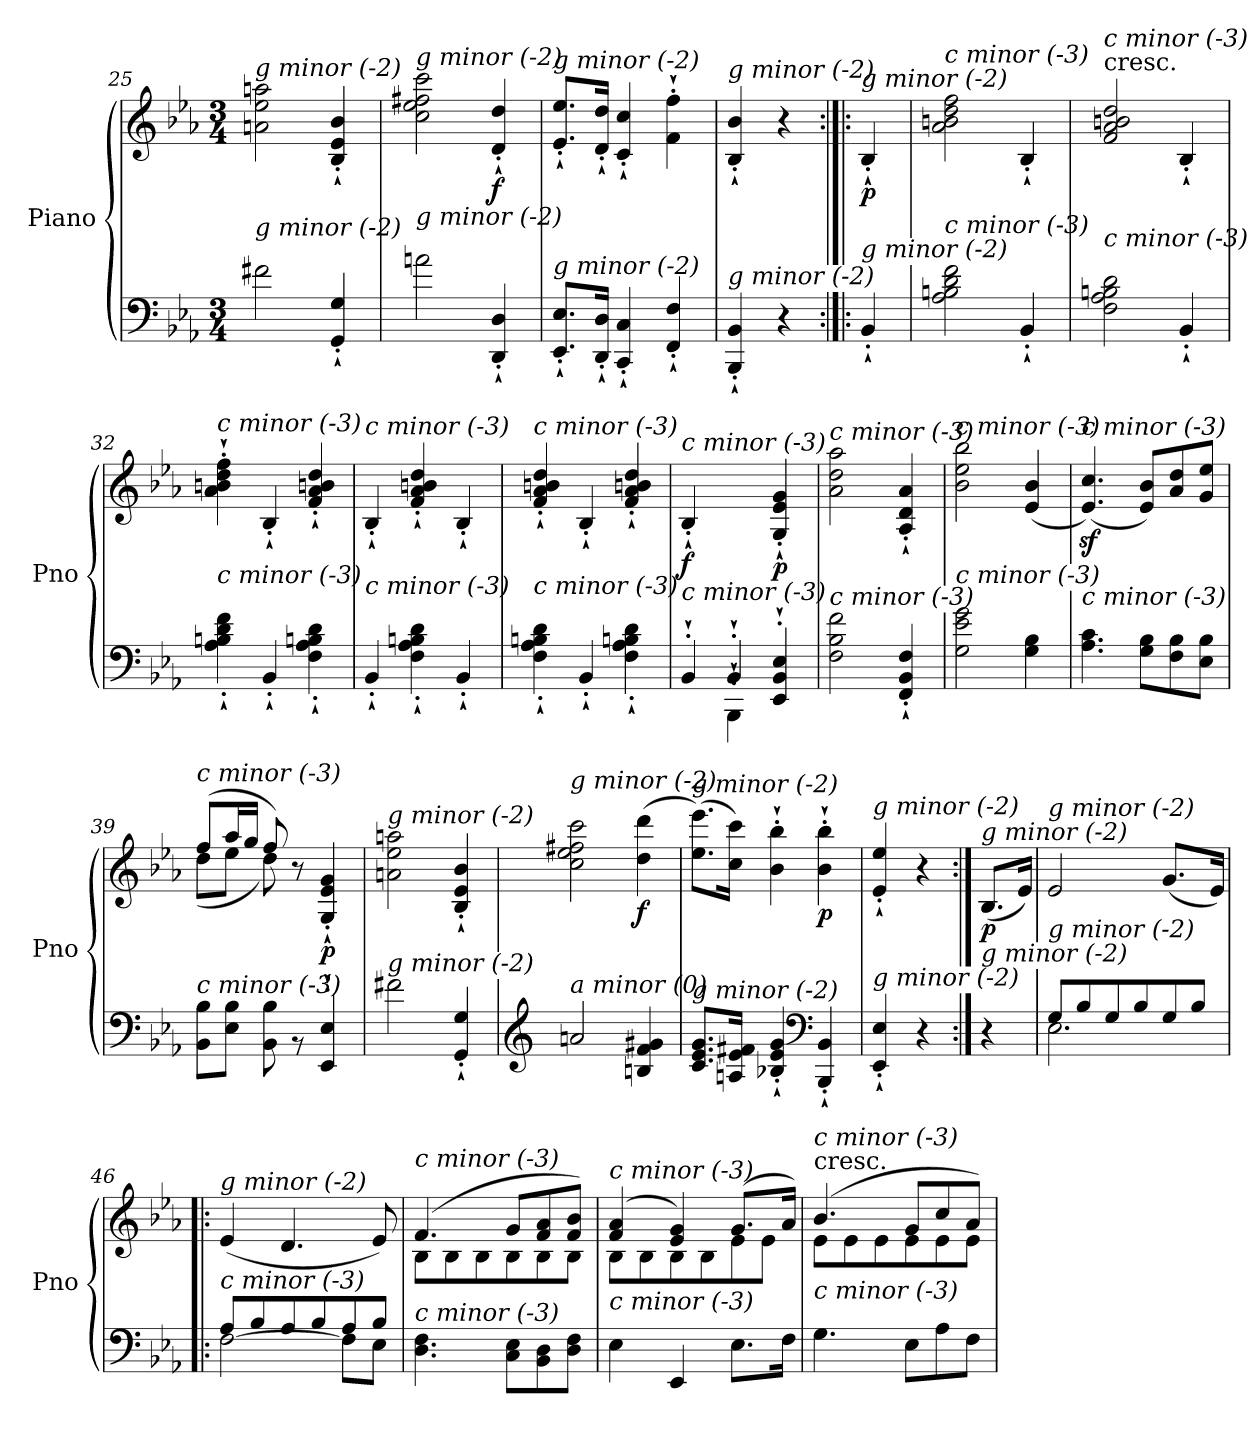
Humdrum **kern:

**kern	**kern	**dynam
*part1	*part1	*part1
*staff2	*staff1	*staff1/2
*I"Piano	*	*
*I'Pno	*	*
*clefF4	*clefG2	*
*k[b-e-a-]	*k[b-e-a-]	*
*E-:	*E-:	*
*M3/4	*M3/4	*
=25	=25	=25
*^	*	*
!	!	!LO:TX:i:t=g minor (-2)	!
!LO:TX:i:t=g minor (-2)	!	!	!
2.ryy	2f#X\	2an\ 2ee-\ 2aan\	.
.	4GG/`' 4G/`'	4B-/`' 4e-/`' 4b-/`'	.
=26	=26	=26	=26
!	!	!LO:TX:i:t=g minor (-2)	!
!LO:TX:i:t=g minor (-2)	!	!	!
2.ryy	2an\	2cc\ 2ee-\ 2ff#Xi\ 2ccc\	.
!	!	!	!LO:DY:b
.	4DD/`' 4D/`'	4d/`' 4dd/`'	f
=27	=27	=27	=27
!	!	!LO:TX:i:t=g minor (-2)	!
!LO:TX:i:t=g minor (-2)	!	!	!
2.ryy	8.EE-/`' 8.E-/`'L	8.e-/`' 8.ee-/`'L	.
.	16DD/`' 16D/`'Jk	16d/`' 16dd/`'Jk	.
.	4CC/`' 4C/`'	4c/`' 4cc/`'	.
.	4FF/`' 4F/`'	4f\`' 4ff\`'	.
=28	=28	=28	=28
!	!	!LO:TX:i:t=g minor (-2)	!
!LO:TX:i:t=g minor (-2)	!	!	!
2ryy	4BBB-/`' 4BB-/`'	4B-/`' 4b-/`'	.
.	4r	4r	.
!!LO:LB:g=z
=29:|!|:	=29:|!|:	=29:|!|:	=29:|!|:
!	!	!LO:TX:i:t=g minor (-2)	!
!LO:TX:i:t=g minor (-2)	!	!	!
!	!	!	!LO:DY:b
4ryy	4BB-`'/	4B-`'/	p
=30	=30	=30	=30
!	!	!LO:TX:i:t=c minor (-3)	!
!LO:TX:i:t=c minor (-3)	!	!	!
2.ryy	2A-\ 2Bni\ 2d\ 2f\	2a-\ 2bni\ 2dd\ 2ff\	.
.	4BB-`'/	4B-`'/	.
=31	=31	=31	=31
!	!	!LO:TX:a:t=cresc.	!
!	!	!LO:TX:i:t=c minor (-3)	!
!LO:TX:i:t=c minor (-3)	!	!	!
2.ryy	2F\ 2A-\ 2Bni\ 2d\	2f/ 2a-/ 2bni/ 2dd/	.
.	4BB-`'/	4B-`'/	.
!!LO:PB:g=z
=32	=32	=32	=32
!	!	!LO:TX:i:t=c minor (-3)	!
!LO:TX:i:t=c minor (-3)	!	!	!
2.ryy	4A-\`' 4Bni\`' 4d\`' 4f\`'	4a-\`' 4bni\`' 4dd\`' 4ff\`'	.
.	4BB-`'/	4B-`'/	.
.	4F\`' 4A-\`' 4Bni\`' 4d\`'	4f/`' 4a-/`' 4bni/`' 4dd/`'	.
=33	=33	=33	=33
!	!	!LO:TX:i:t=c minor (-3)	!
!LO:TX:i:t=c minor (-3)	!	!	!
2.ryy	4BB-`'/	4B-`'/	.
.	4F\`' 4A-\`' 4Bni\`' 4d\`'	4f/`' 4a-/`' 4bni/`' 4dd/`'	.
.	4BB-`'/	4B-`'/	.
=34	=34	=34	=34
!	!	!LO:TX:i:t=c minor (-3)	!
!LO:TX:i:t=c minor (-3)	!	!	!
2.ryy	4F\`' 4A-\`' 4Bni\`' 4d\`'	4f/`' 4a-/`' 4bni/`' 4dd/`'	.
.	4BB-`'/	4B-`'/	.
.	4F\`' 4A-\`' 4Bni\`' 4d\`'	4f/`' 4a-/`' 4bni/`' 4dd/`'	.
=35	=35	=35	=35
*	*^	*	*
!	!	!	!LO:TX:i:t=c minor (-3)	!
!LO:TX:i:t=c minor (-3)	!	!	!	!
!	!	!	!	!LO:DY:b
4ryy	2.ryy	4BB-'`/	4B-`'/	f
4BB-`'/	.	4BBB-'`\	4ryy	.
!	!	!	!	!LO:DY:b
4ryy	.	4EE-/`' 4BB-/`' 4E-/`'	4G/`' 4e-/`' 4g/`'	p
=36	=36	=36	=36	=36
!	!	!	!LO:TX:i:t=c minor (-3)	!
!LO:TX:i:t=c minor (-3)	!	!	!	!
*	*v	*v	*	*
2.ryy	2F\ 2B-\ 2f\	2a-\ 2dd\ 2aa-\	.
.	4FF/`' 4BB-/`' 4F/`'	4A-/`' 4d/`' 4a-/`'	.
=37	=37	=37	=37
!	!	!LO:TX:i:t=c minor (-3)	!
!LO:TX:i:t=c minor (-3)	!	!	!
2.ryy	2G\ 2e-\ 2g\	2b-\ 2ee-\ 2bb-\	.
.	4G\ 4B-\	(4e-/ 4b-/	.
=38	=38	=38	=38
!	!	!LO:TX:i:t=c minor (-3)	!
!LO:TX:i:t=c minor (-3)	!	!	!
2.ryy	4.A-\ 4.c\	(4.e-/z< 4.cc/z<)	.
.	8G\ 8B-\L	8e-/ 8b-/L)	.
.	8F\ 8B-\	8a-/ 8dd/	.
.	8E-\ 8B-\J	8g/ 8ee-/J	.
!!LO:LB:g=z
=39	=39	=39	=39
*	*^	*^	*
!	!	!	!LO:TX:i:t=c minor (-3)	!	!
!LO:TX:i:t=c minor (-3)	!	!	!	!	!
4.ryy	2.ryy	8BB-\ 8B-\L	(8ff/L	(8dd\L	.
.	.	8E-\ 8B-\J	16aa-/L	8ee-\J	.
.	.	.	16gg/JJ	.	.
.	.	8BB-\ 8B-\	8ff/)	8dd\)	.
4.ryy	.	8r	8r	4.ryy	.
!	!	!	!	!	!LO:DY:b
.	.	4EE-/`' 4E-/`'	4G/`' 4e-/`' 4g/`'	.	p
*	*	*	*v	*v	*
=40	=40	=40	=40	=40
!	!	!	!LO:TX:i:t=g minor (-2)	!
!LO:TX:i:t=g minor (-2)	!	!	!	!
*	*v	*v	*	*
2.ryy	2f#X\	2an\ 2ee-\ 2aan\	.
.	4GG/`' 4G/`'	4B-/`' 4e-/`' 4b-/`'	.
!!LO:LB:g=z
=41	=41	=41	=41
*clefG2	*	*	*
!	!	!LO:TX:i:t=g minor (-2)	!
!LO:TX:i:t=a minor (0)	!	!	!
2.ryy	2an/	2cc\ 2ee-\ 2ff#Xi\ 2ccc\	.
!	!	!	!LO:DY:b
.	4Bn/ 4f/ 4g#Xi/	(4dd\ 4ddd\	f
=42	=42	=42	=42
!	!	!LO:TX:i:t=g minor (-2)	!
!LO:TX:i:t=g minor (-2)	!	!	!
2.ryy	8.c/ 8.e-/ 8.g/L	(8.ee-\ 8.eee-\L)	.
.	16An/ 16e-/ 16f#X/Jk	16cc\ 16ccc\Jk)	.
.	4B-X/`' 4e-/`' 4g/`'	4b-\`' 4bb-\`'	.
*clefF4	*	*	*
!	!	!	!LO:DY:b
.	4BBB-/`' 4BB-/`'	4b-\`' 4bb-\`'	p
=43	=43	=43	=43
!	!	!LO:TX:i:t=g minor (-2)	!
!LO:TX:i:t=g minor (-2)	!	!	!
2ryy	4EE-/`' 4E-/`'	4e-/`' 4ee-/`'	.
.	4r	4r	.
=44:|!	=44:|!	=44:|!	=44:|!
!	!	!LO:TX:i:t=g minor (-2)	!
!LO:TX:i:t=g minor (-2)	!	!	!
!	!	!	!LO:DY:b
4ryy	4r	(8.B-/L	p
.	.	16e-/Jk)	.
=45	=45	=45	=45
*	*^	*	*
!	!	!	!LO:TX:i:t=g minor (-2)	!
!LO:TX:i:t=g minor (-2)	!	!	!	!
2.ryy	8G/L	2.E-\	2e-/	.
.	8B-/	.	.	.
.	8G/	.	.	.
.	8B-/	.	.	.
.	8G/	.	(8.g/L	.
.	8B-/J	.	.	.
.	.	.	16e-/Jk)	.
=46!|:	=46!|:	=46!|:	=46!|:	=46!|:
!	!	!	!LO:TX:i:t=g minor (-2)	!
!LO:TX:i:t=c minor (-3)	!	!	!	!
2.ryy	8A-/L	[2F\	(4e-/	.
.	8B-/	.	.	.
.	8A-/	.	4.d/	.
.	8B-/	.	.	.
.	8A-/	8F\L]	.	.
.	8B-/J	8E-\J	8e-/)	.
!!LO:LB:g=z
=47	=47	=47	=47	=47
*	*	*	*^	*
!	!	!	!LO:TX:i:t=c minor (-3)	!	!
!LO:TX:i:t=c minor (-3)	!	!	!	!	!
*	*v	*v	*	*	*
2.ryy	4.D\ 4.F\	(4.f/	8B-\L	.
.	.	.	8B-\	.
.	.	.	8B-\	.
.	8C\ 8E-\L	8g/L	8B-\	.
.	8BB-\ 8D\	8f/ 8a-/	8B-\	.
.	8D\ 8F\J	8f/ 8b-/J)	8B-\J	.
=48	=48	=48	=48	=48
!	!	!LO:TX:i:t=c minor (-3)	!	!
!LO:TX:i:t=c minor (-3)	!	!	!	!
2.ryy	4E-\	(4f/ 4a-/	8B-\L	.
.	.	.	8B-\	.
.	4EE-/	4e-/ 4g/)	8B-\	.
.	.	.	8B-\	.
.	8.E-\L	(8.g/L	8e-\	.
.	.	.	8e-\J	.
.	16F\Jk	16a-/Jk)	.	.
!!LO:LB:g=z	!!
=49	=49	=49	=49	=49
!	!	!LO:TX:a:t=cresc.	!	!
!	!	!LO:TX:i:t=c minor (-3)	!	!
!LO:TX:i:t=c minor (-3)	!	!	!	!
2.ryy	4.G\	(4.b-/	8e-\L	.
.	.	.	8e-\	.
.	.	.	8e-\	.
.	8E-\L	8g/L	8e-\	.
.	8A-\	8cc/	8e-\	.
.	8F\J	8a-/J)	8e-\J	.
*v	*v	*	*	*
*	*v	*v	*
=	=	=
*-	*-	*-
